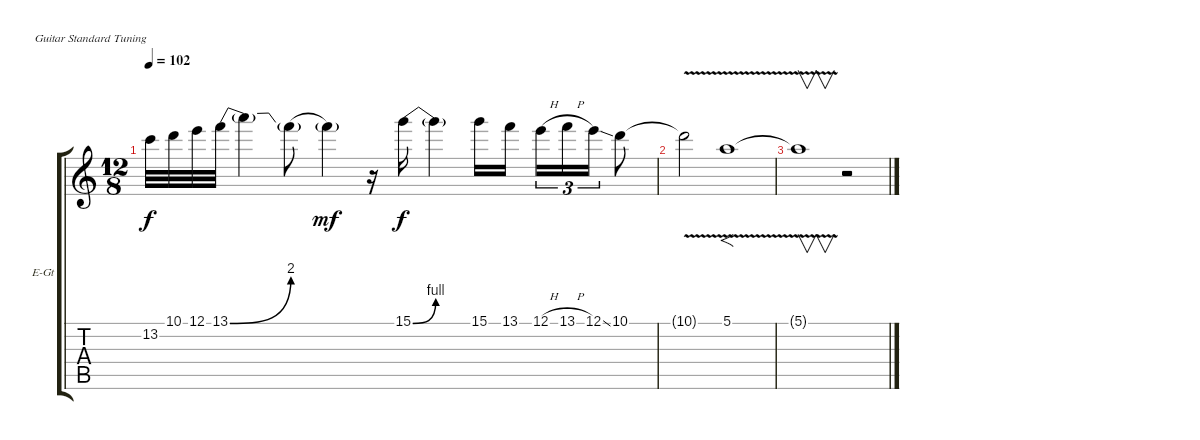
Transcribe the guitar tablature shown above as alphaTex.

\bracketExtendMode groupsimilarinstruments
\firstSystemTrackNameOrientation horizontal
\otherSystemsTrackNameOrientation horizontal
\track ("Lead guitar" "E-Gt") {instrument distortionguitar}
\staff {score tabs}
\tuning (E4 B3 G3 D3 A2 E2)
\ts (12 8)
\tempo 102
\clef g2
\ks c
13.2.32{dy f} 10.1.32 12.1.32 13.1{be (bend 0 0 25.8 8)}.32 13.1{t}.4 13.1{be (hold 0 0 60 0) t}.8 13.1{t}.4{dy mf} r.16 15.1{be (bend 0 0 60 4)}.16{dy f} 15.1{be (hold 0 0 60 0) t}.4 15.1.16 13.1.16 12.1{h}.16{tu (3 2)} 13.1{h}.16{tu (3 2)} 12.1{ss}.16{tu (3 2)} 10.1.8 |
10.1{v t}.2 5.1{v}.1{f} |
5.1{v t}.1{v} r.2
